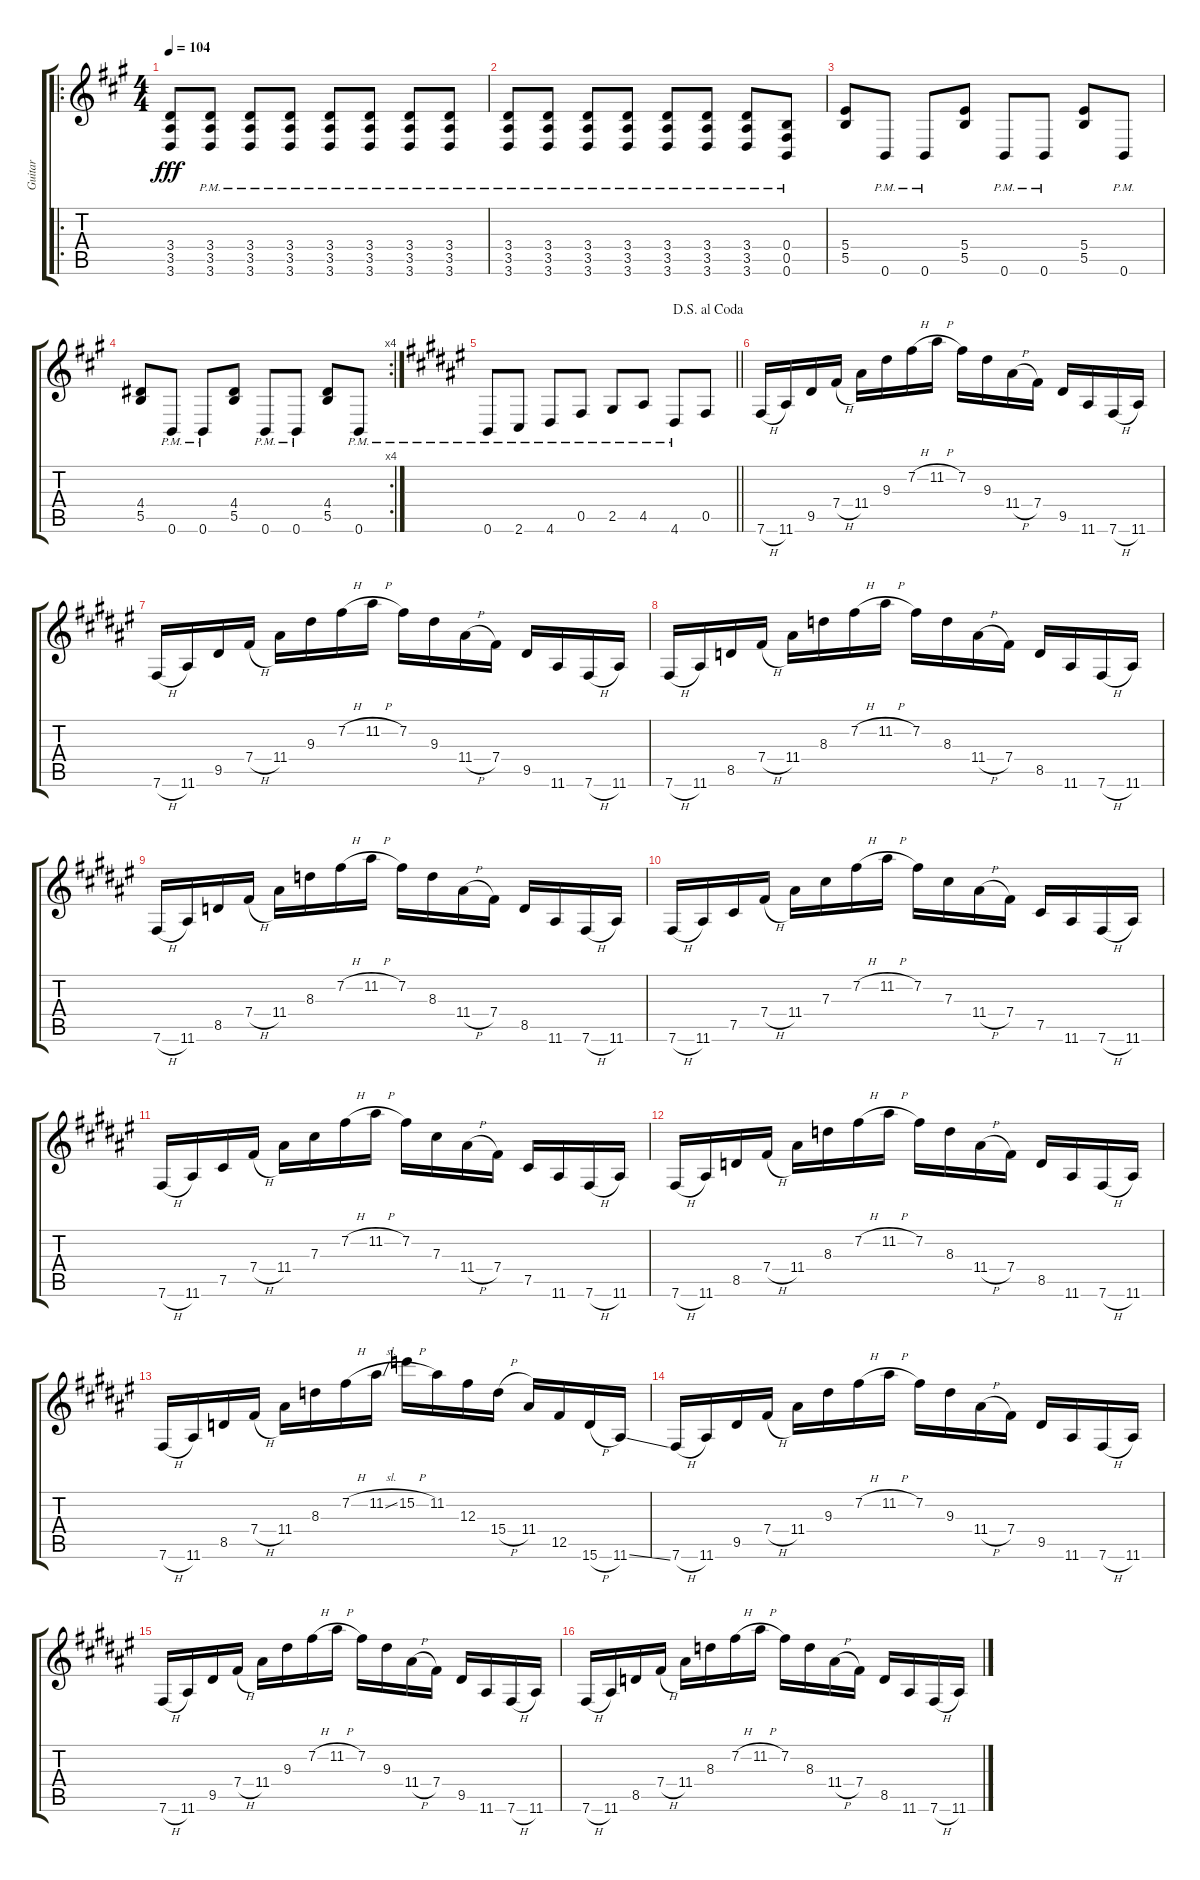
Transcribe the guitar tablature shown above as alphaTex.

\track ("Guitar" "Guitar") {instrument distortionguitar}
\staff {score tabs}
\tuning (Eb4 B3 Gb3 B2 Gb2 B1) {hide}
\ro
\ts (4 4)
\tempo 104
\clef g2
\ks f#minor
(3.4 3.5 3.6).8{dy fff} (3.4{pm} 3.5{pm} 3.6{pm}).8 (3.4{pm} 3.5{pm} 3.6{pm}).8 (3.4{pm} 3.5{pm} 3.6{pm}).8 (3.4{pm} 3.5{pm} 3.6{pm}).8 (3.4{pm} 3.5{pm} 3.6{pm}).8 (3.4{pm} 3.5{pm} 3.6{pm}).8 (3.4{pm} 3.5{pm} 3.6{pm}).8 |
(3.4{pm} 3.5{pm} 3.6{pm}).8 (3.4{pm} 3.5{pm} 3.6{pm}).8 (3.4{pm} 3.5{pm} 3.6{pm}).8 (3.4{pm} 3.5{pm} 3.6{pm}).8 (3.4{pm} 3.5{pm} 3.6{pm}).8 (3.4{pm} 3.5{pm} 3.6{pm}).8 (3.4{pm} 3.5{pm} 3.6{pm}).8 (0.4{pm} 0.5{pm} 0.6{pm}).8 |
(5.4 5.5).8 0.6{pm}.8 0.6{pm}.8 (5.4 5.5).8 0.6{pm}.8 0.6{pm}.8 (5.4 5.5).8 0.6{pm}.8 |
\rc 4
(4.4 5.5).8 0.6{pm}.8 0.6{pm}.8 (4.4 5.5).8 0.6{pm}.8 0.6{pm}.8 (4.4 5.5).8 0.6{pm}.8 |
\jump dalsegnoalcoda
\barLineRight lightlight
\ks f#
0.6{pm}.8 2.6{pm}.8 4.6{pm}.8 0.5{pm}.8 2.5{pm}.8 4.5{pm}.8 4.6{pm}.8 0.5.8 |
7.6{h}.16 11.6.16 9.5.16 7.4{h}.16 11.4.16 9.3.16 7.2{h}.16 11.2{h}.16 7.2.16 9.3.16 11.4{h}.16 7.4.16 9.5.16 11.6.16 7.6{h}.16 11.6.16 |
7.6{h}.16 11.6.16 9.5.16 7.4{h}.16 11.4.16 9.3.16 7.2{h}.16 11.2{h}.16 7.2.16 9.3.16 11.4{h}.16 7.4.16 9.5.16 11.6.16 7.6{h}.16 11.6.16 |
7.6{h}.16 11.6.16 8.5.16 7.4{h}.16 11.4.16 8.3.16 7.2{h}.16 11.2{h}.16 7.2.16 8.3.16 11.4{h}.16 7.4.16 8.5.16 11.6.16 7.6{h}.16 11.6.16 |
7.6{h}.16 11.6.16 8.5.16 7.4{h}.16 11.4.16 8.3.16 7.2{h}.16 11.2{h}.16 7.2.16 8.3.16 11.4{h}.16 7.4.16 8.5.16 11.6.16 7.6{h}.16 11.6.16 |
7.6{h}.16 11.6.16 7.5.16 7.4{h}.16 11.4.16 7.3.16 7.2{h}.16 11.2{h}.16 7.2.16 7.3.16 11.4{h}.16 7.4.16 7.5.16 11.6.16 7.6{h}.16 11.6.16 |
7.6{h}.16 11.6.16 7.5.16 7.4{h}.16 11.4.16 7.3.16 7.2{h}.16 11.2{h}.16 7.2.16 7.3.16 11.4{h}.16 7.4.16 7.5.16 11.6.16 7.6{h}.16 11.6.16 |
7.6{h}.16 11.6.16 8.5.16 7.4{h}.16 11.4.16 8.3.16 7.2{h}.16 11.2{h}.16 7.2.16 8.3.16 11.4{h}.16 7.4.16 8.5.16 11.6.16 7.6{h}.16 11.6.16 |
7.6{h}.16 11.6.16 8.5.16 7.4{h}.16 11.4.16 8.3.16 7.2{h}.16 11.2{sl}.16 15.2{h}.16 11.2.16 12.3.16 15.4{h}.16 11.4.16 12.5.16 15.6{h}.16 11.6{ss}.16 |
7.6{h}.16 11.6.16 9.5.16 7.4{h}.16 11.4.16 9.3.16 7.2{h}.16 11.2{h}.16 7.2.16 9.3.16 11.4{h}.16 7.4.16 9.5.16 11.6.16 7.6{h}.16 11.6.16 |
7.6{h}.16 11.6.16 9.5.16 7.4{h}.16 11.4.16 9.3.16 7.2{h}.16 11.2{h}.16 7.2.16 9.3.16 11.4{h}.16 7.4.16 9.5.16 11.6.16 7.6{h}.16 11.6.16 |
7.6{h}.16 11.6.16 8.5.16 7.4{h}.16 11.4.16 8.3.16 7.2{h}.16 11.2{h}.16 7.2.16 8.3.16 11.4{h}.16 7.4.16 8.5.16 11.6.16 7.6{h}.16 11.6.16
